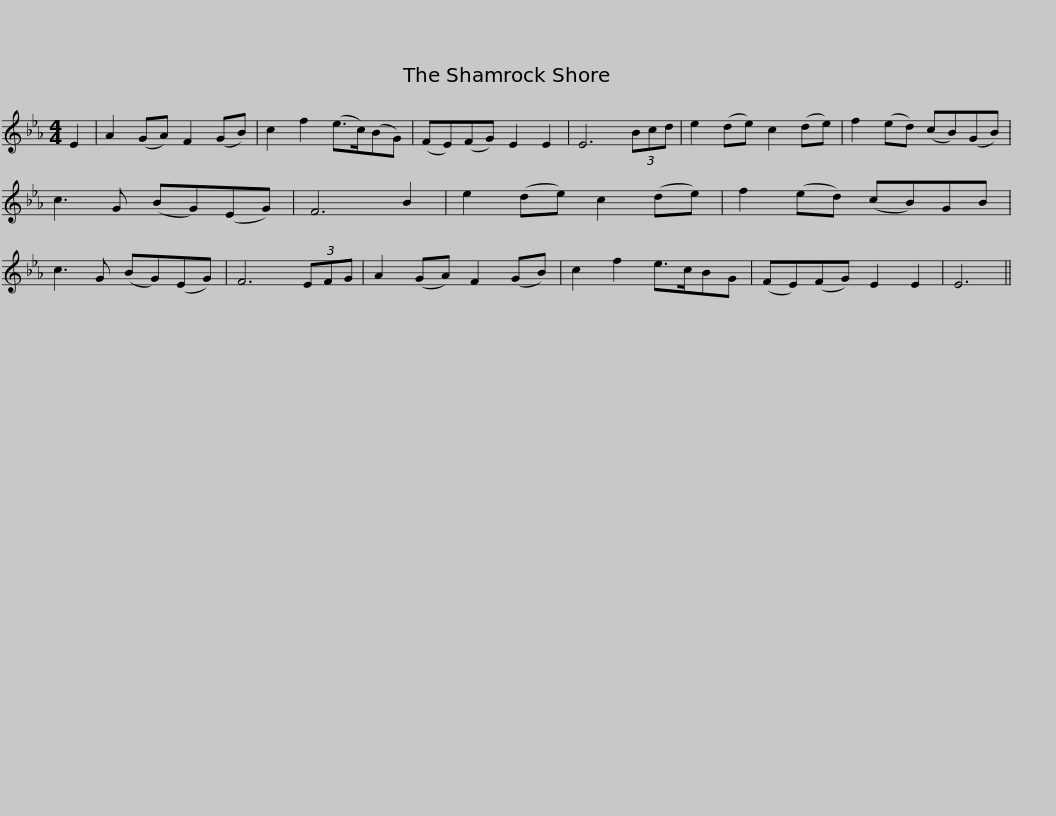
X:1
L:1/8
M:4/4
I:linebreak $
K:Eb
V:1 treble
V:1
 E2 | A2 (GA) F2 (GB) | c2 f2 (e>c)(BG) | (FE)(FG) E2 E2 | E6 (3Bcd | %5
 e2 (de) c2 (de) | f2 (ed) (cB)(GB) |$ c3 G (BG)(EG) | F6 B2 | e2 (de) c2 (de) | %10
 f2 (ed) (cB)GB | c3 G (BG)(EG) | F6 (3EFG | A2 (GA) F2 (GB) |$ c2 f2 e>cBG | %15
 (FE)(FG) E2 E2 | E6 || %17
